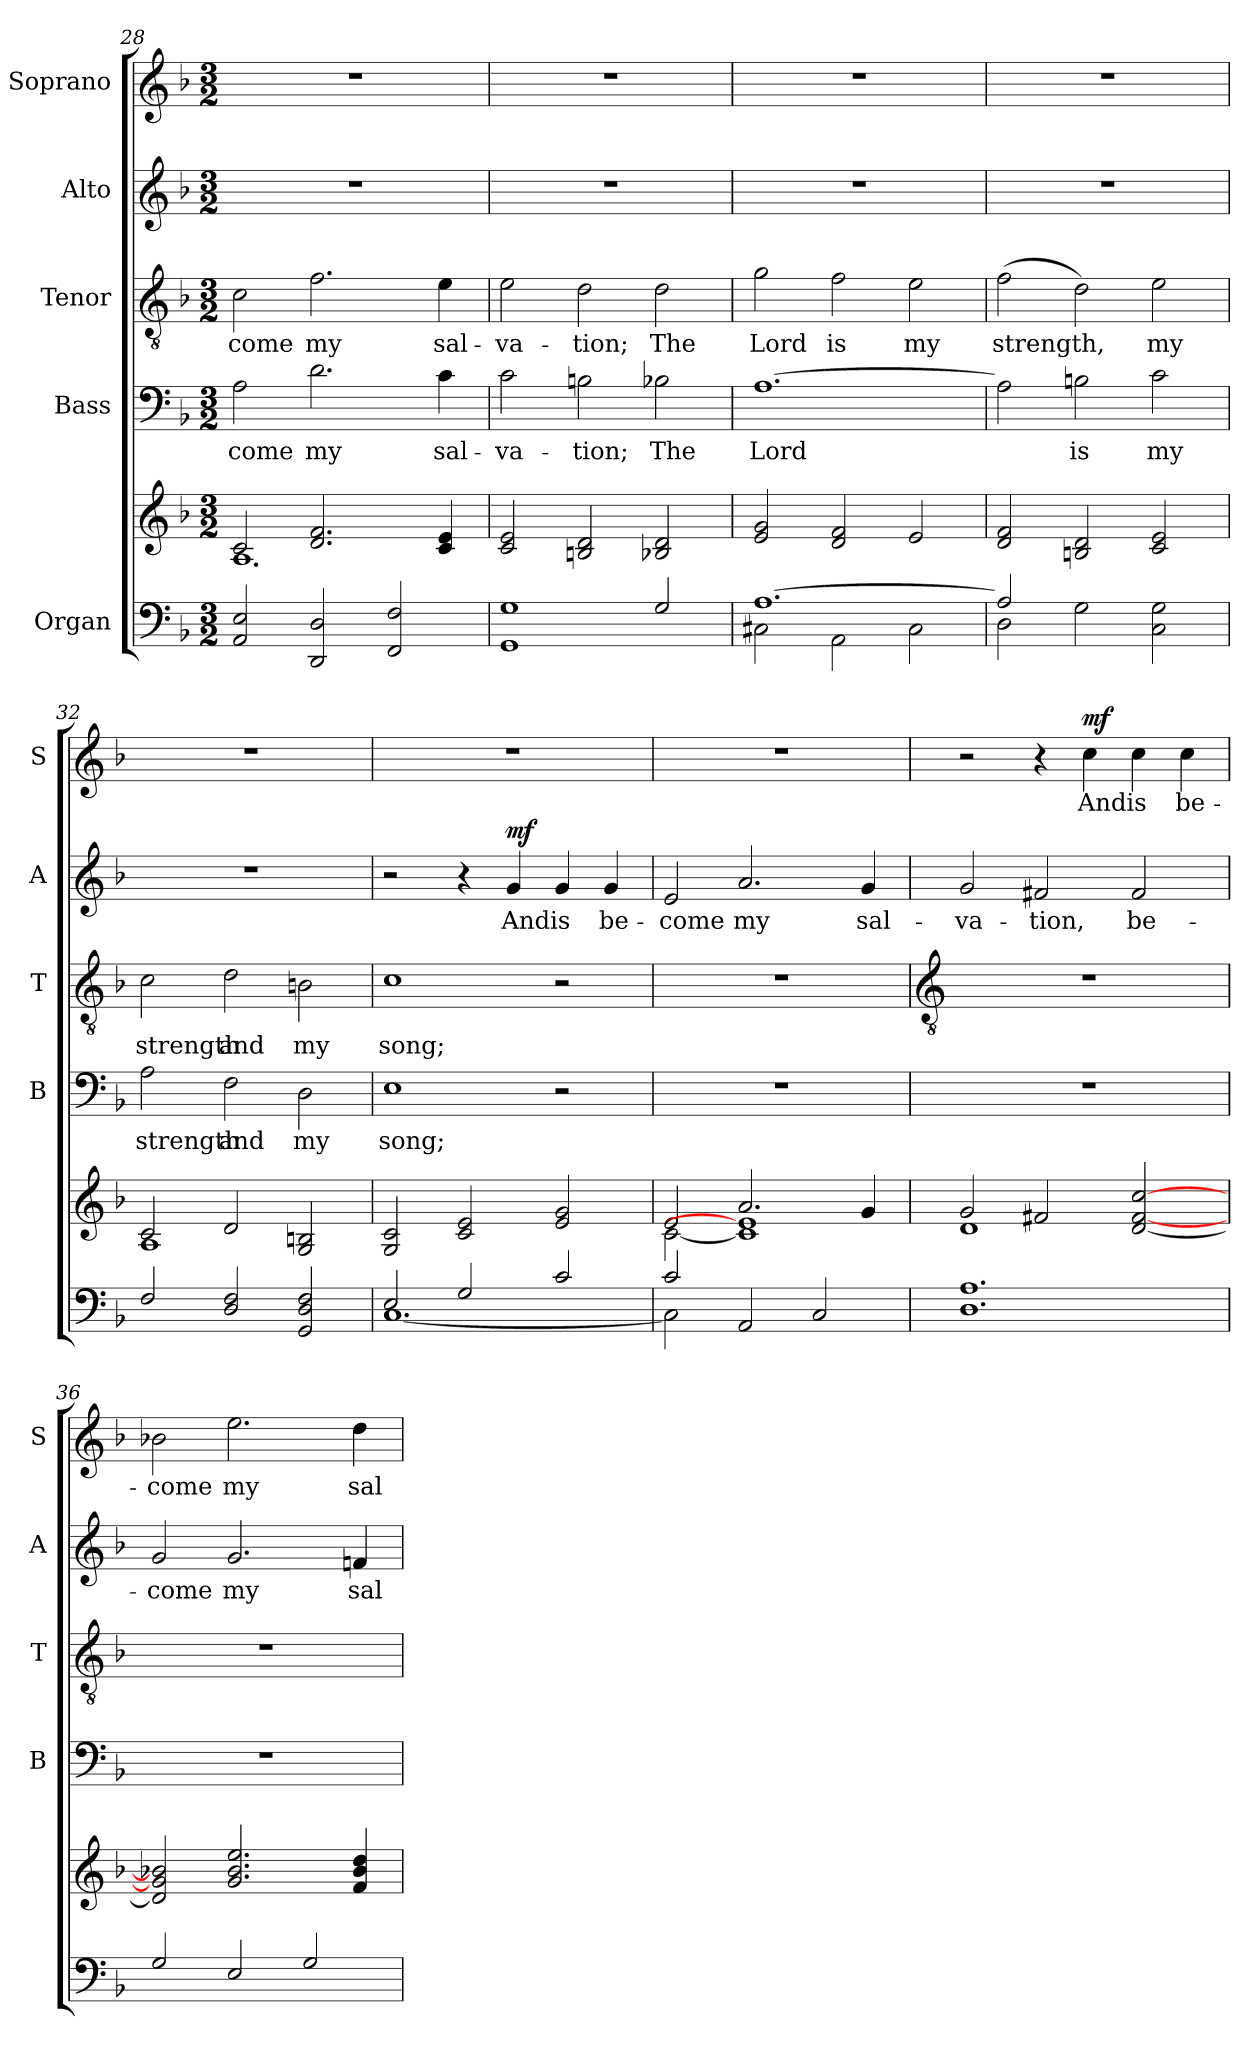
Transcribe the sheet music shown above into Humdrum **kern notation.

**kern	**kern	**kern	**text	**kern	**text	**kern	**text	**dynam	**kern	**text	**dynam
*part5	*part5	*part4	*part4	*part3	*part3	*part2	*part2	*part2	*part1	*part1	*part1
*staff6	*staff5	*staff4	*staff4	*staff3	*staff3	*staff2	*staff2	*staff2	*staff1	*staff1	*staff1
*I"Organ	*	*I"Bass	*	*I"Tenor	*	*I"Alto	*	*	*I"Soprano	*	*
*	*	*I'B	*	*I'T	*	*I'A	*	*	*I'S	*	*
!!LO:LB:g=z
*clefF4	*clefG2	*clefF4	*	*clefGv2	*	*clefG2	*	*	*clefG2	*	*
*k[b-]	*k[b-]	*k[b-]	*	*k[b-]	*	*k[b-]	*	*	*k[b-]	*	*
*F:	*F:	*F:	*	*F:	*	*F:	*	*	*F:	*	*
*M3/2	*M3/2	*M3/2	*	*M3/2	*	*M3/2	*	*	*M3/2	*	*
=28	=28	=28	=28	=28	=28	=28	=28	=28	=28	=28	=28
*^	*	*	*	*	*	*	*	*	*	*	*
!	!LO:N:vis=1	!	!	!LO:LY:b	!	!LO:LY:b	!LO:N:vis=1	!	!	!LO:N:vis=1	!	!
*	*	*^	*	*	*	*	*	*	*	*	*	*
2AA 2E	1.ryy	2c	1.A\	2A	-come	2c	-come	1.r	.	.	1.r	.	.
!	!	!	!	!	!LO:LY:b	!	!LO:LY:b	!	!	!	!	!	!
2DD 2D	.	2.d 2.f	.	2.d	my	2.f	my	.	.	.	.	.	.
2FF 2F	.	.	.	.	.	.	.	.	.	.	.	.	.
!	!	!	!	!	!LO:LY:b	!	!LO:LY:b	!	!	!	!	!	!
.	.	4c 4e	.	4c	sal-	4e	sal-	.	.	.	.	.	.
=29	=29	=29	=29	=29	=29	=29	=29	=29	=29	=29	=29	=29	=29
!	!LO:N:vis=1	!	!LO:N:vis=1	!	!LO:LY:b	!	!LO:LY:b	!LO:N:vis=1	!	!	!LO:N:vis=1	!	!
1GG 1G	1.ryy	2c 2e	1.ryy	2c	-va-	2e	-va-	1.r	.	.	1.r	.	.
!	!	!	!	!	!LO:LY:b	!	!LO:LY:b	!	!	!	!	!	!
.	.	2Bn 2d	.	2Bn	-tion;	2d	-tion;	.	.	.	.	.	.
!	!	!	!	!	!LO:LY:b	!	!LO:LY:b	!	!	!	!	!	!
2G	.	2B-X 2d	.	2B-X	The	2d	The	.	.	.	.	.	.
=30	=30	=30	=30	=30	=30	=30	=30	=30	=30	=30	=30	=30	=30
!	!	!	!LO:N:vis=1	!	!LO:LY:b	!	!LO:LY:b	!LO:N:vis=1	!	!	!LO:N:vis=1	!	!
[1.A	2C#X\	2e 2g	1.ryy	[1.A	Lord	2g	Lord	1.r	.	.	1.r	.	.
!	!	!	!	!	!	!	!LO:LY:b	!	!	!	!	!	!
.	2AA\	2d 2f	.	.	.	2f	is	.	.	.	.	.	.
!	!	!	!	!	!	!	!LO:LY:b	!	!	!	!	!	!
.	2C#\	2e	.	.	.	2e	my	.	.	.	.	.	.
=31	=31	=31	=31	=31	=31	=31	=31	=31	=31	=31	=31	=31	=31
!	!	!	!LO:N:vis=1	!	!	!	!LO:LY:b	!LO:N:vis=1	!	!	!LO:N:vis=1	!	!
2A]	2D\	2d 2f	1.ryy	2A]	.	(>2f	strength,	1.r	.	.	1.r	.	.
!	!	!	!	!	!LO:LY:b	!	!	!	!	!	!	!	!
2G	1ryy	2Bn 2d	.	2Bn	is	2d)	.	.	.	.	.	.	.
!	!	!	!	!	!LO:LY:b	!	!LO:LY:b	!	!	!	!	!	!
2C 2G	.	2c 2e	.	2c	my	2e	my	.	.	.	.	.	.
=32	=32	=32	=32	=32	=32	=32	=32	=32	=32	=32	=32	=32	=32
!	!LO:N:vis=1	!	!	!	!LO:LY:b	!	!LO:LY:b	!LO:N:vis=1	!	!	!LO:N:vis=1	!	!
2F	1.ryy	2c	1A\	2A	strength	2c	strength	1.r	.	.	1.r	.	.
!	!	!	!	!	!LO:LY:b	!	!LO:LY:b	!	!	!	!	!	!
2D 2F	.	2d	.	2F	and	2d	and	.	.	.	.	.	.
!	!	!	!	!	!LO:LY:b	!	!LO:LY:b	!	!	!	!	!	!
2GG 2D 2F	.	2G 2Bn	2ryy	2D	my	2Bn	my	.	.	.	.	.	.
=33	=33	=33	=33	=33	=33	=33	=33	=33	=33	=33	=33	=33	=33
!	!	!	!LO:N:vis=1	!	!LO:LY:b	!	!LO:LY:b	!	!	!	!LO:N:vis=1	!	!
2E/	[1.C\	2G 2c	1.ryy	1E	song;	1c	song;	2r	.	.	1.r	.	.
2G/	.	2c 2e	.	.	.	.	.	4r	.	.	.	.	.
!	!	!	!	!	!	!	!	!	!LO:LY:b	!LO:DY:b	!	!	!
.	.	.	.	.	.	.	.	4g	And	mf	.	.	.
!	!	!	!	!	!	!	!	!	!LO:LY:b	!	!	!	!
2c/	.	2e 2g	.	2r	.	2r	.	4g	is	.	.	.	.
!	!	!	!	!	!	!	!	!	!LO:LY:b	!	!	!	!
.	.	.	.	.	.	.	.	4g	be-	.	.	.	.
=34	=34	=34	=34	=34	=34	=34	=34	=34	=34	=34	=34	=34	=34
!	!	!	!	!LO:N:vis=1	!	!LO:N:vis=1	!	!	!LO:LY:b	!	!LO:N:vis=1	!	!
2c	2C\]	2e	[2c\	1.r	.	1.r	.	2e	-come	.	1.r	.	.
!	!	!	!	!	!	!	!	!	!LO:LY:b	!	!	!	!
2AA	2ryy	2.a	1c\] 1e\]	.	.	.	.	2.a	my	.	.	.	.
2C	2ryy	.	.	.	.	.	.	.	.	.	.	.	.
!	!	!	!	!	!	!	!	!	!LO:LY:b	!	!	!	!
.	.	4g	.	.	.	.	.	4g	sal-	.	.	.	.
!!LO:LB:g=z
=35	=35	=35	=35	=35	=35	=35	=35	=35	=35	=35	=35	=35	=35
*	*	*	*	*	*	*clefGv2	*	*	*	*	*	*	*
!	!LO:N:vis=1	!	!	!LO:N:vis=1	!	!LO:N:vis=1	!	!	!LO:LY:b	!	!	!	!
1.D 1.A	1.ryy	2g/	1d\	1.r	.	1.r	.	2g	-va-	.	2r	.	.
!	!	!	!	!	!	!	!	!	!LO:LY:b	!	!	!	!
.	.	2f#X/	.	.	.	.	.	2f#X	-tion,	.	4r	.	.
!	!	!	!	!	!	!	!	!	!	!	!	!LO:LY:b	!LO:DY:b
.	.	.	.	.	.	.	.	.	.	.	4cc	And	mf
!	!	!	!	!	!	!	!	!	!LO:LY:b	!	!	!LO:LY:b	!
.	.	[2d/ [2f#/ [2cc/	2ryy	.	.	.	.	2f#	be-	.	4cc	is	.
!	!	!	!	!	!	!	!	!	!	!	!	!LO:LY:b	!
.	.	.	.	.	.	.	.	.	.	.	4cc	be-	.
=36	=36	=36	=36	=36	=36	=36	=36	=36	=36	=36	=36	=36	=36
!	!LO:N:vis=1	!	!LO:N:vis=1	!LO:N:vis=1	!	!LO:N:vis=1	!	!	!LO:LY:b	!	!	!LO:LY:b	!
2G	1.ryy	2d/] 2g/] 2b-X/]	1.ryy	1.r	.	1.r	.	2g	-come	.	2b-X	-come	.
!	!	!	!	!	!	!	!	!	!LO:LY:b	!	!	!LO:LY:b	!
2E	.	2.g/ 2.b-/ 2.ee/	.	.	.	.	.	2.g	my	.	2.ee	my	.
2G	.	.	.	.	.	.	.	.	.	.	.	.	.
!	!	!	!	!	!	!	!	!	!LO:LY:b	!	!	!LO:LY:b	!
.	.	4f/ 4b-/ 4dd/	.	.	.	.	.	4fn	sal-	.	4dd	sal-	.
*v	*v	*	*	*	*	*	*	*	*	*	*	*	*
*	*v	*v	*	*	*	*	*	*	*	*	*	*
=	=	=	=	=	=	=	=	=	=	=	=
*-	*-	*-	*-	*-	*-	*-	*-	*-	*-	*-	*-
